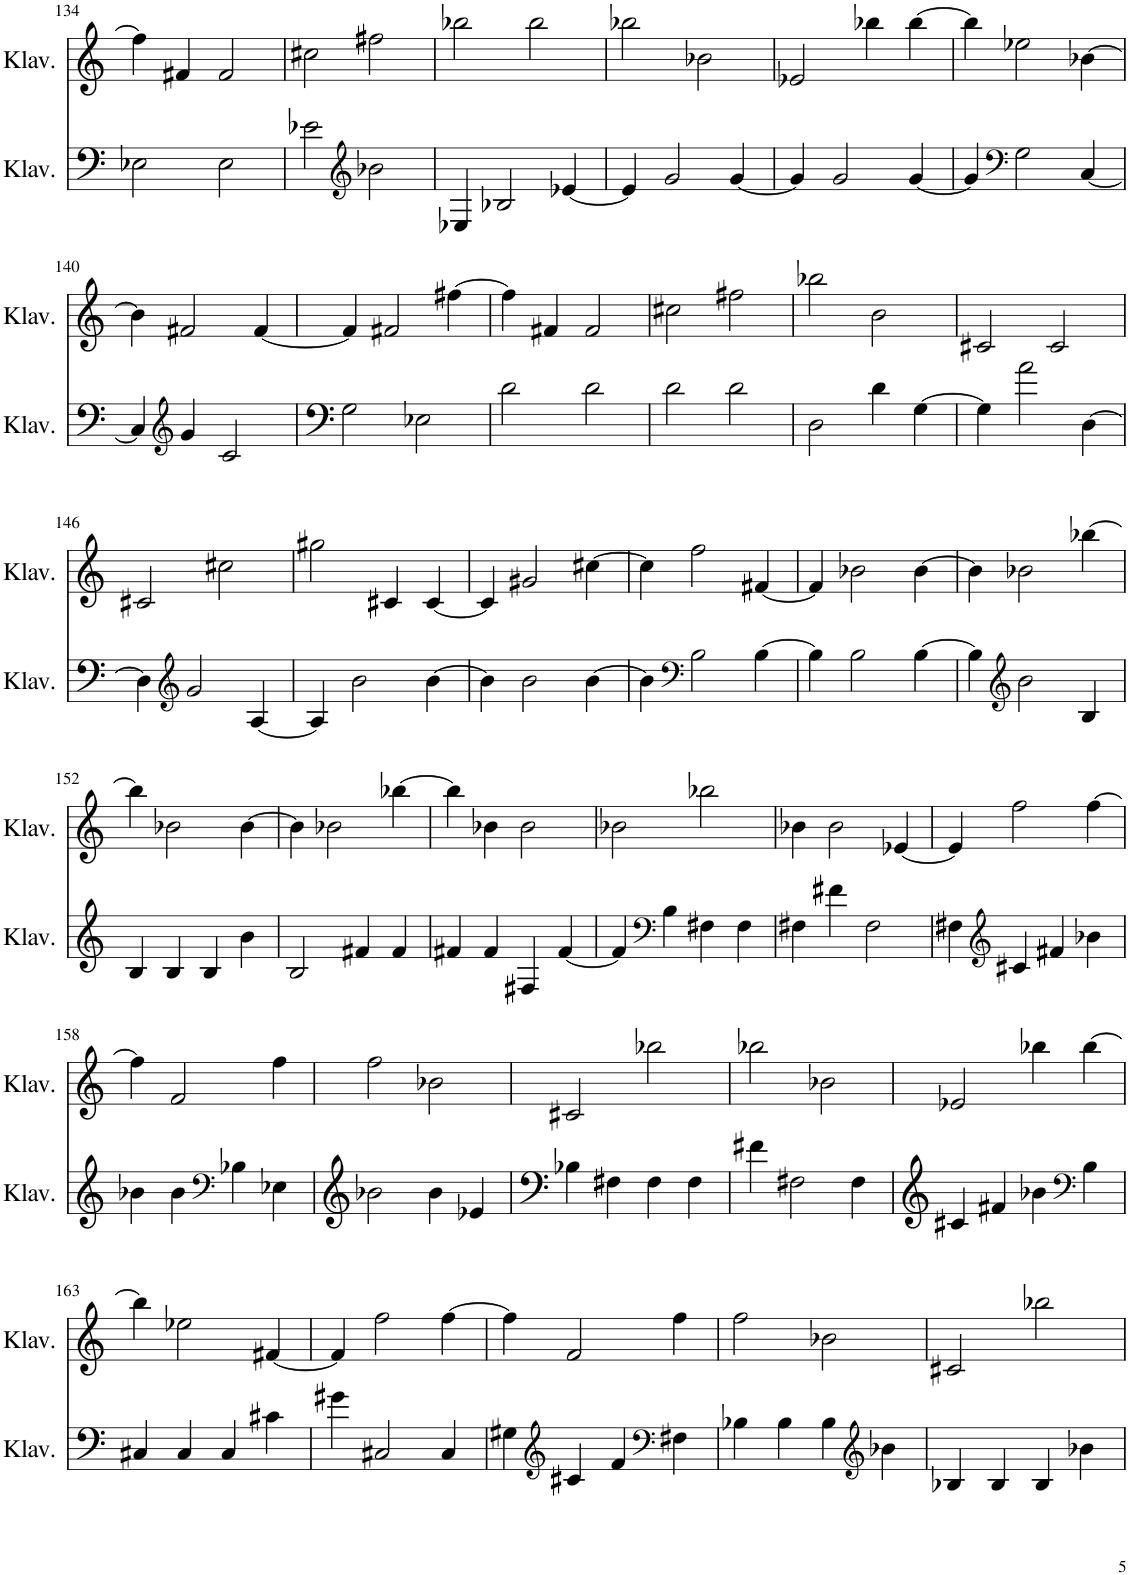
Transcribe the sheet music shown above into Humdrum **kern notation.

**kern	**kern
*part2	*part1
*staff2	*staff1
*I"Klavier	*I"Klavier
*I'Klav.	*I'Klav.
!!LO:PB:g=z
*clefG2	*clefG2
*k[]	*k[]
*M4/4	*M4/4
=134	=134
2E-X\	4ff#\]
.	4f#X/
2E-\	2f#/
=135	=135
2e-X\	2cc#X\
*clefG2	*
2b-X\	2ff#X\
=136	=136
4E-X/	2bb-X\
2B-X/	.
.	2bb-\
[4e-X/	.
=137	=137
4e-/]	2bb-X\
2g/	.
.	2b-X\
[4g/	.
=138	=138
4g/]	2e-X/
2g/	.
.	4bb-X\
[4g/	[4bb-\
=139	=139
4g/]	4bb-\]
*clefF4	*
2G\	2ee-X\
[4C/	[4b-X\
!!LO:LB:g=z
=140	=140
4C/]	4b-\]
*clefG2	*
4g/	2f#X/
2c/	.
.	[4f#/
=141	=141
2G\	4f#/]
.	2f#X/
2E-X\	.
.	[4ff#X\
=142	=142
2d\	4ff#\]
.	4f#X/
2d\	2f#/
=143	=143
2d\	2cc#X\
2d\	2ff#X\
=144	=144
2D\	2bb-X\
4d\	2b\
[4G\	.
=145	=145
4G\]	2c#X/
2a\	.
.	2c#/
[4D\	.
!!LO:LB:g=z
=146	=146
4D\]	2c#X/
*clefG2	*
2g/	.
.	2cc#X\
[4A/	.
=147	=147
4A/]	2gg#X\
2b\	.
.	4c#X/
[4b\	[4c#/
=148	=148
4b\]	4c#/]
2b\	2g#X/
[4b\	[4cc#X\
=149	=149
4b\]	4cc#\]
*clefF4	*
2B\	2ff\
[4B\	[4f#X/
=150	=150
4B\]	4f#/]
2B\	2b-X\
[4B\	[4b-\
=151	=151
4B\]	4b-\]
*clefG2	*
2b\	2b-X\
4B/	[4bb-X\
!!LO:LB:g=z
=152	=152
4B/	4bb-\]
4B/	2b-X\
4B/	.
4b\	[4b-\
=153	=153
2B/	4b-\]
.	2b-X\
4f#X/	.
4f#/	[4bb-X\
=154	=154
4f#X/	4bb-\]
4f#/	4b-X\
4F#X/	2b-\
[4f#/	.
=155	=155
4f#/]	2b-X\
*clefF4	*
4B\	.
4F#X\	2bb-X\
4F#\	.
=156	=156
4F#X\	4b-X\
4f#X\	2b-\
2F#\	.
.	[4e-X/
=157	=157
4F#X\	4e-/]
*clefG2	*
4c#X/	2ff\
4f#X/	.
4b-X\	[4ff\
!!LO:LB:g=z
=158	=158
4b-X\	4ff\]
4b-\	2f/
*clefF4	*
4B-X\	.
4E-X\	4ff\
=159	=159
2b-X\	2ff\
4b-\	2b-X\
4e-X/	.
=160	=160
4B-X\	2c#X/
4F#X\	.
4F#\	2bb-X\
4F#\	.
=161	=161
4f#X\	2bb-X\
2F#X\	.
.	2b-X\
4F#\	.
=162	=162
4c#X/	2e-X/
4f#X/	.
4b-X\	4bb-X\
*clefF4	*
4B\	[4bb-\
!!LO:LB:g=z
=163	=163
4C#X/	4bb-\]
4C#/	2ee-X\
4C#/	.
4c#X\	[4f#X/
=164	=164
4g#X\	4f#/]
2C#X/	2ff\
4C#/	[4ff\
=165	=165
4G#X\	4ff\]
*clefG2	*
4c#X/	2f/
4f/	.
*clefF4	*
4F#X\	4ff\
=166	=166
4B-X\	2ff\
4B-\	.
4B-\	2b-X\
*clefG2	*
4b-X\	.
=167	=167
4B-X/	2c#X/
4B-/	.
4B-/	2bb-X\
4b-X\	.
=	=
*-	*-
